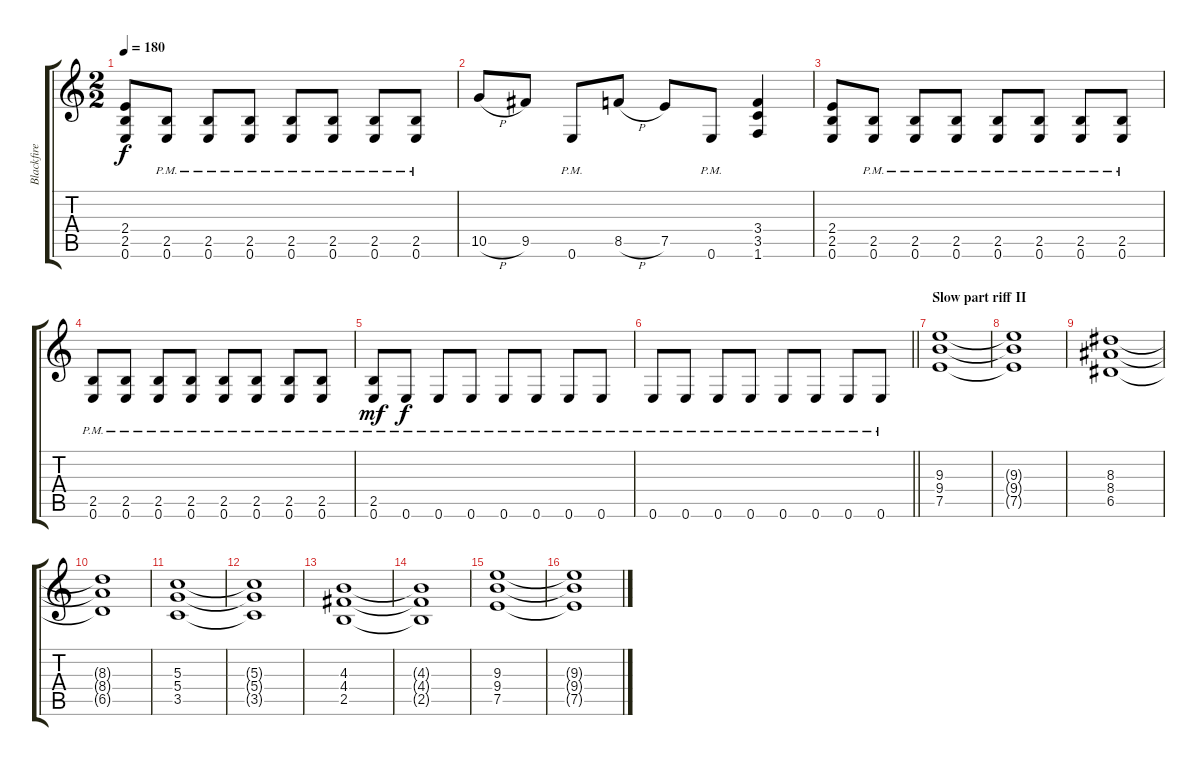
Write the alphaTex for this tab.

\track ("Blackfire (r)" "Blackfire ") {instrument distortionguitar}
\staff {score tabs}
\tuning (E4 B3 G3 D3 A2 E2) {hide}
\ts (2 2)
\tempo 180
\clef g2
\ks c
(2.4 2.5 0.6).8{dy f} (2.5{pm} 0.6{pm}).8 (2.5{pm} 0.6{pm}).8 (2.5{pm} 0.6{pm}).8 (2.5{pm} 0.6{pm}).8 (2.5{pm} 0.6{pm}).8 (2.5{pm} 0.6{pm}).8 (2.5{pm} 0.6{pm}).8 |
10.5{h}.8 9.5.8 0.6{pm}.8 8.5{h}.8 7.5.8 0.6{pm}.8 (3.4 3.5 1.6).4 |
(2.4 2.5 0.6).8 (2.5{pm} 0.6{pm}).8 (2.5{pm} 0.6{pm}).8 (2.5{pm} 0.6{pm}).8 (2.5{pm} 0.6{pm}).8 (2.5{pm} 0.6{pm}).8 (2.5{pm} 0.6{pm}).8 (2.5{pm} 0.6{pm}).8 |
(2.5{pm} 0.6{pm}).8 (2.5{pm} 0.6{pm}).8 (2.5{pm} 0.6{pm}).8 (2.5{pm} 0.6{pm}).8 (2.5{pm} 0.6{pm}).8 (2.5{pm} 0.6{pm}).8 (2.5{pm} 0.6{pm}).8 (2.5{pm} 0.6{pm}).8 |
(2.5{pm} 0.6{pm}).8{dy mf} 0.6{pm}.8{dy f} 0.6{pm}.8 0.6{pm}.8 0.6{pm}.8 0.6{pm}.8 0.6{pm}.8 0.6{pm}.8 |
\barLineRight lightlight
0.6{pm}.8 0.6{pm}.8 0.6{pm}.8 0.6{pm}.8 0.6{pm}.8 0.6{pm}.8 0.6{pm}.8 0.6{pm}.8 |
\section ("" "Slow part riff II")
(9.3 9.4 7.5).1 |
(9.3{t} 9.4{t} 7.5{t}).1 |
(8.3 8.4 6.5).1 |
(8.3{t} 8.4{t} 6.5{t}).1 |
(5.3 5.4 3.5).1 |
(5.3{t} 5.4{t} 3.5{t}).1 |
(4.3 4.4 2.5).1 |
(4.3{t} 4.4{t} 2.5{t}).1 |
(9.3 9.4 7.5).1 |
(9.3{t} 9.4{t} 7.5{t}).1
